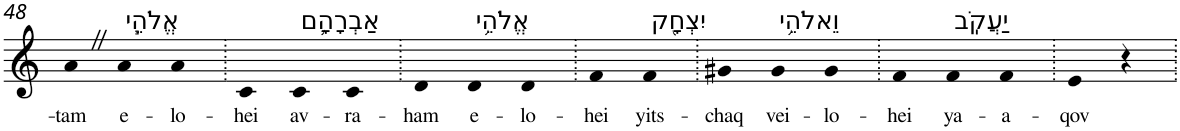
**kern	**text
*part1	*part1
*staff1	*staff1
*I"Piano	*
*I'Pno	*
!!LO:PB:g=z
*clefG2	*
*k[]	*
=48	=48
!	!LO:LY:b
4aZ	-tam
!LO:TX:a:t=אֱלֹהֵ֧י	!
!	!LO:LY:b
4a	e-
!	!LO:LY:b
4a	-lo-
=49.	=49.
!	!LO:LY:b
4c	-hei
!LO:TX:a:t=אַבְרָהָ֛ם	!
!	!LO:LY:b
4c	av-
!	!LO:LY:b
4c	-ra-
=50.	=50.
!	!LO:LY:b
4d	-ham
!LO:TX:a:t=אֱלֹהֵ֥י	!
!	!LO:LY:b
4d	e-
!	!LO:LY:b
4d	-lo-
=51.	=51.
!	!LO:LY:b
4f	-hei
!LO:TX:a:t=יִצְחָ֖ק	!
!	!LO:LY:b
4f	yits-
=52.	=52.
!	!LO:LY:b
4g#X	-chaq
!LO:TX:a:t=וֵאלֹהֵ֥י	!
!	!LO:LY:b
4g#	vei-
!	!LO:LY:b
4g#	-lo-
=53.	=53.
!	!LO:LY:b
4f	-hei
!LO:TX:a:t=יַעֲקֹֽב	!
!	!LO:LY:b
4f	ya-
!	!LO:LY:b
4f	-a-
=54.	=54.
!	!LO:LY:b
4e	-qov
4r	.
=.	=.
*-	*-
